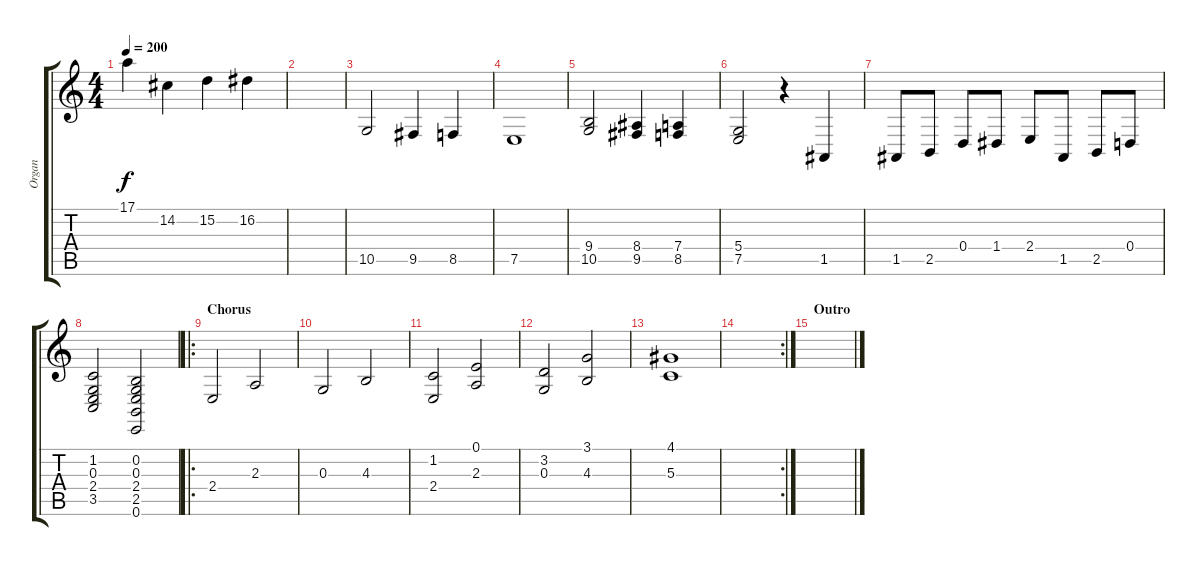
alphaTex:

\track ("Organ" "Organ") {instrument rockorgan}
\staff {score tabs}
\tuning (E4 B3 G3 D3 A2 E2) {hide}
\ts (4 4)
\tempo 200
\clef g2
\ks c
17.1.4{dy f} 14.2.4 15.2.4 16.2.4 |
|
10.5.2 9.5.4 8.5.4 |
7.5.1 |
(9.4 10.5).2 (8.4 9.5).4 (7.4 8.5).4 |
(5.4 7.5).2 r.4 1.5.4 |
1.5.8 2.5.8 0.4.8 1.4.8 2.4.8 1.5.8 2.5.8 0.4.8 |
(1.2 0.3 2.4 3.5).2 (0.2 0.3 2.4 2.5 0.6).2 |
\ro
\section ("" "Chorus")
2.4.2 2.3.2 |
0.3.2 4.3.2 |
(1.2 2.4).2 (0.1 2.3).2 |
(3.2 0.3).2 (3.1 4.3).2 |
(4.1 5.3).1 |
\rc 2
|
\section ("" "Outro")
